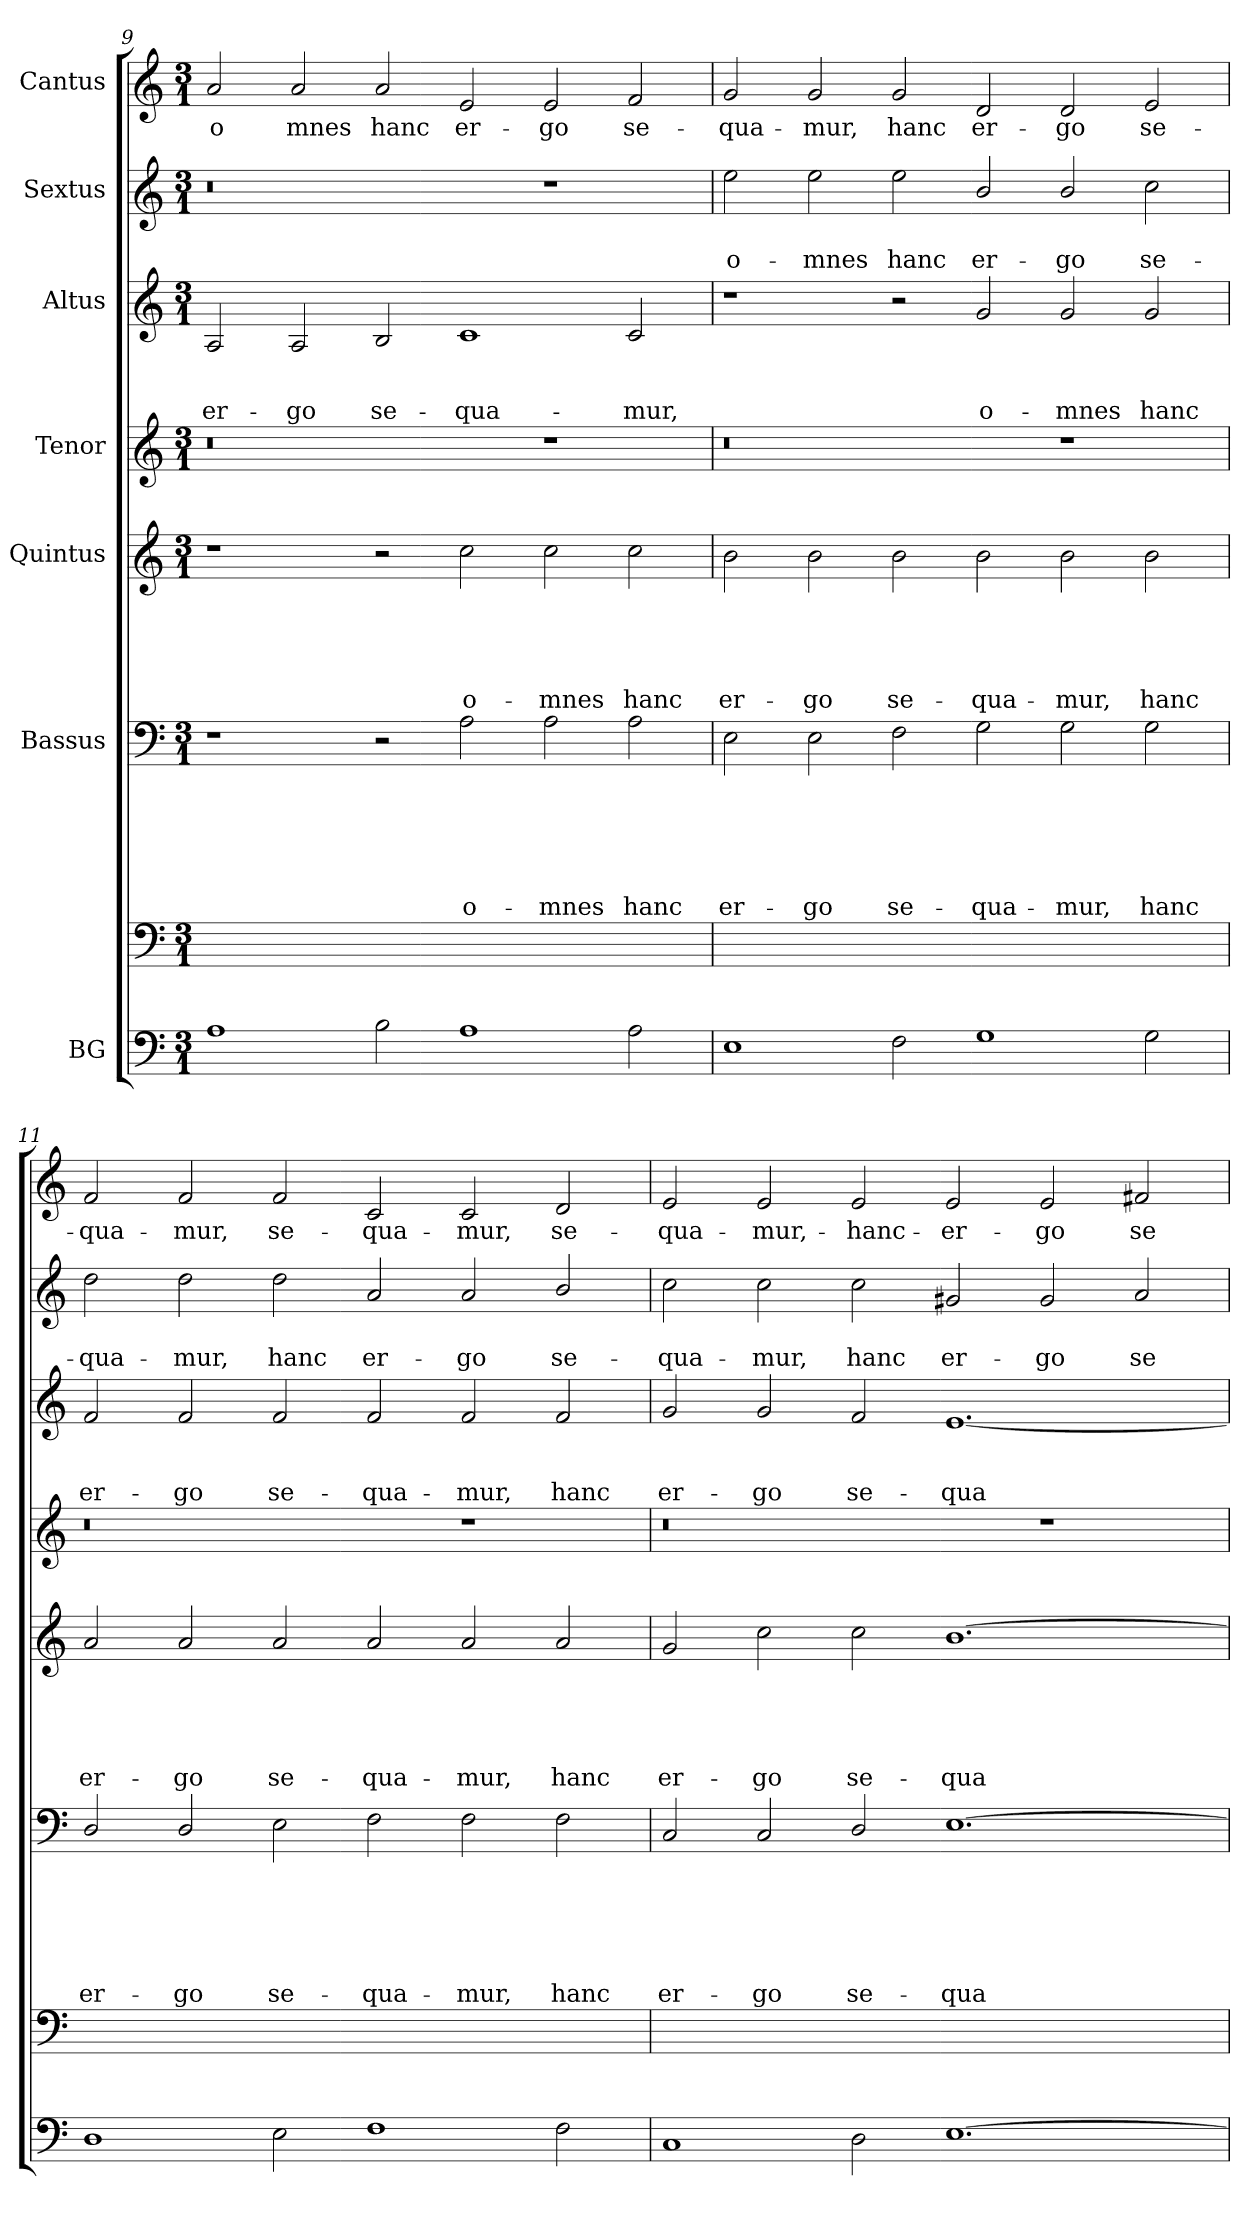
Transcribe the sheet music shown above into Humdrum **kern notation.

**kern	**kern	**kern	**text	**text	**text	**text	**text	**text	**kern	**text	**text	**text	**text	**text	**kern	**kern	**text	**text	**text	**kern	**text	**text	**kern	**text
*part7	*part7	*part6	*part6	*part6	*part6	*part6	*part6	*part6	*part5	*part5	*part5	*part5	*part5	*part5	*part4	*part3	*part3	*part3	*part3	*part2	*part2	*part2	*part1	*part1
*staff8	*staff7	*staff6	*staff6	*staff6	*staff6	*staff6	*staff6	*staff6	*staff5	*staff5	*staff5	*staff5	*staff5	*staff5	*staff4	*staff3	*staff3	*staff3	*staff3	*staff2	*staff2	*staff2	*staff1	*staff1
*I"BG	*	*I"Bassus	*	*	*	*	*	*	*I"Quintus	*	*	*	*	*	*I"Tenor	*I"Altus	*	*	*	*I"Sextus	*	*	*I"Cantus	*
!!LO:PB:g=z
*clefF4	*clefF4	*clefF4	*	*	*	*	*	*	*clefG2	*	*	*	*	*	*clefG2	*clefG2	*	*	*	*clefG2	*	*	*clefG2	*
*	*	*	*	*	*	*	*	*	*ITrd7c12	*	*	*	*	*	*ITrd7c12	*	*	*	*	*	*	*	*	*
*k[]	*k[]	*k[]	*	*	*	*	*	*	*k[]	*	*	*	*	*	*k[]	*k[]	*	*	*	*k[]	*	*	*k[]	*
*C:	*C:	*C:	*	*	*	*	*	*	*C:	*	*	*	*	*	*C:	*C:	*	*	*	*C:	*	*	*C:	*
*M3/1	*M3/1	*M3/1	*	*	*	*	*	*	*M3/1	*	*	*	*	*	*M3/1	*M3/1	*	*	*	*M3/1	*	*	*M3/1	*
*MM480	*MM480	*MM480	*	*	*	*	*	*	*MM480	*	*	*	*	*	*MM480	*MM480	*	*	*	*MM480	*	*	*MM480	*
=9	=9	=9	=9	=9	=9	=9	=9	=9	=9	=9	=9	=9	=9	=9	=9	=9	=9	=9	=9	=9	=9	=9	=9	=9
!	!	!	!	!	!	!	!	!	!	!	!	!	!	!	!	!	!	!	!LO:LY:b	!	!	!	!	!LO:LY:b
1A	0.ryy	1r	.	.	.	.	.	.	1r	.	.	.	.	.	0r	2A/	.	.	er-	0r	.	.	2a/	o
!	!	!	!	!	!	!	!	!	!	!	!	!	!	!	!	!	!	!	!LO:LY:b	!	!	!	!	!LO:LY:b
.	.	.	.	.	.	.	.	.	.	.	.	.	.	.	.	2A/	.	.	-go	.	.	.	2a/	mnes
!	!	!	!	!	!	!	!	!	!	!	!	!	!	!	!	!	!	!	!LO:LY:b	!	!	!	!	!LO:LY:b
2B\	.	2r	.	.	.	.	.	.	2r	.	.	.	.	.	.	2B/	.	.	se-	.	.	.	2a/	hanc
!	!	!	!	!	!	!	!	!LO:LY:b	!	!	!	!	!	!LO:LY:b	!	!	!	!	!LO:LY:b	!	!	!	!	!LO:LY:b
1A	.	2A\	.	.	.	.	.	o-	2c\	.	.	.	.	o-	.	1c	.	.	-qua-	.	.	.	2e/	er-
!	!	!	!	!	!	!	!	!LO:LY:b	!	!	!	!	!	!LO:LY:b	!	!	!	!	!	!	!	!	!	!LO:LY:b
.	.	2A\	.	.	.	.	.	-mnes	2c\	.	.	.	.	-mnes	1r	.	.	.	.	1r	.	.	2e/	-go
!	!	!	!	!	!	!	!	!LO:LY:b	!	!	!	!	!	!LO:LY:b	!	!	!	!	!LO:LY:b	!	!	!	!	!LO:LY:b
2A\	.	2A\	.	.	.	.	.	hanc	2c\	.	.	.	.	hanc	.	2c/	.	.	-mur,	.	.	.	2f/	se-
=10	=10	=10	=10	=10	=10	=10	=10	=10	=10	=10	=10	=10	=10	=10	=10	=10	=10	=10	=10	=10	=10	=10	=10	=10
!	!	!	!	!	!	!	!	!LO:LY:b	!	!	!	!	!	!LO:LY:b	!	!	!	!	!	!	!	!LO:LY:b	!	!LO:LY:b
1E	0.ryy	2E\	.	.	.	.	.	er-	2B\	.	.	.	.	er-	0r	1r	.	.	.	2ee\	.	o-	2g/	-qua-
!	!	!	!	!	!	!	!	!LO:LY:b	!	!	!	!	!	!LO:LY:b	!	!	!	!	!	!	!	!LO:LY:b	!	!LO:LY:b
.	.	2E\	.	.	.	.	.	-go	2B\	.	.	.	.	-go	.	.	.	.	.	2ee\	.	-mnes	2g/	-mur,
!	!	!	!	!	!	!	!	!LO:LY:b	!	!	!	!	!	!LO:LY:b	!	!	!	!	!	!	!	!LO:LY:b	!	!LO:LY:b
2F\	.	2F\	.	.	.	.	.	se-	2B\	.	.	.	.	se-	.	2r	.	.	.	2ee\	.	hanc	2g/	hanc
!	!	!	!	!	!	!	!	!LO:LY:b	!	!	!	!	!	!LO:LY:b	!	!	!	!	!LO:LY:b	!	!	!LO:LY:b	!	!LO:LY:b
1G	.	2G\	.	.	.	.	.	-qua-	2B\	.	.	.	.	-qua-	.	2g/	.	.	o-	2b/	.	er-	2d/	er-
!	!	!	!	!	!	!	!	!LO:LY:b	!	!	!	!	!	!LO:LY:b	!	!	!	!	!LO:LY:b	!	!	!LO:LY:b	!	!LO:LY:b
.	.	2G\	.	.	.	.	.	-mur,	2B\	.	.	.	.	-mur,	1r	2g/	.	.	-mnes	2b/	.	-go	2d/	-go
!	!	!	!	!	!	!	!	!LO:LY:b	!	!	!	!	!	!LO:LY:b	!	!	!	!	!LO:LY:b	!	!	!LO:LY:b	!	!LO:LY:b
2G\	.	2G\	.	.	.	.	.	hanc	2B\	.	.	.	.	hanc	.	2g/	.	.	hanc	2cc\	.	se-	2e/	se-
=11	=11	=11	=11	=11	=11	=11	=11	=11	=11	=11	=11	=11	=11	=11	=11	=11	=11	=11	=11	=11	=11	=11	=11	=11
!	!	!	!	!	!	!	!	!LO:LY:b	!	!	!	!	!	!LO:LY:b	!	!	!	!	!LO:LY:b	!	!	!LO:LY:b	!	!LO:LY:b
1D	0.ryy	2D/	.	.	.	.	.	er-	2A/	.	.	.	.	er-	0r	2f/	.	.	er-	2dd\	.	-qua-	2f/	-qua-
!	!	!	!	!	!	!	!	!LO:LY:b	!	!	!	!	!	!LO:LY:b	!	!	!	!	!LO:LY:b	!	!	!LO:LY:b	!	!LO:LY:b
.	.	2D/	.	.	.	.	.	-go	2A/	.	.	.	.	-go	.	2f/	.	.	-go	2dd\	.	-mur,	2f/	-mur,
!	!	!	!	!	!	!	!	!LO:LY:b	!	!	!	!	!	!LO:LY:b	!	!	!	!	!LO:LY:b	!	!	!LO:LY:b	!	!LO:LY:b
2E\	.	2E\	.	.	.	.	.	se-	2A/	.	.	.	.	se-	.	2f/	.	.	se-	2dd\	.	hanc	2f/	se-
!	!	!	!	!	!	!	!	!LO:LY:b	!	!	!	!	!	!LO:LY:b	!	!	!	!	!LO:LY:b	!	!	!LO:LY:b	!	!LO:LY:b
1F	.	2F\	.	.	.	.	.	-qua-	2A/	.	.	.	.	-qua-	.	2f/	.	.	-qua-	2a/	.	er-	2c/	-qua-
!	!	!	!	!	!	!	!	!LO:LY:b	!	!	!	!	!	!LO:LY:b	!	!	!	!	!LO:LY:b	!	!	!LO:LY:b	!	!LO:LY:b
.	.	2F\	.	.	.	.	.	-mur,	2A/	.	.	.	.	-mur,	1r	2f/	.	.	-mur,	2a/	.	-go	2c/	-mur,
!	!	!	!	!	!	!	!	!LO:LY:b	!	!	!	!	!	!LO:LY:b	!	!	!	!	!LO:LY:b	!	!	!LO:LY:b	!	!LO:LY:b
2F\	.	2F\	.	.	.	.	.	hanc	2A/	.	.	.	.	hanc	.	2f/	.	.	hanc	2b/	.	se-	2d/	se-
=12	=12	=12	=12	=12	=12	=12	=12	=12	=12	=12	=12	=12	=12	=12	=12	=12	=12	=12	=12	=12	=12	=12	=12	=12
!	!	!	!	!	!	!	!	!LO:LY:b	!	!	!	!	!	!LO:LY:b	!	!	!	!	!LO:LY:b	!	!	!LO:LY:b	!	!LO:LY:b
1C	0.ryy	2C/	.	.	.	.	.	er-	2G/	.	.	.	.	er-	0r	2g/	.	.	er-	2cc\	.	-qua-	2e/	-qua-
!	!	!	!	!	!	!	!	!LO:LY:b	!	!	!	!	!	!LO:LY:b	!	!	!	!	!LO:LY:b	!	!	!LO:LY:b	!	!LO:LY:b
.	.	2C/	.	.	.	.	.	-go	2c\	.	.	.	.	-go	.	2g/	.	.	-go	2cc\	.	-mur,	2e/	-mur,-
!	!	!	!	!	!	!	!	!LO:LY:b	!	!	!	!	!	!LO:LY:b	!	!	!	!	!LO:LY:b	!	!	!LO:LY:b	!	!LO:LY:b
2D\	.	2D/	.	.	.	.	.	se-	2c\	.	.	.	.	se-	.	2f/	.	.	se-	2cc\	.	hanc	2e/	-hanc-
!	!	!	!	!	!	!	!	!LO:LY:b	!	!	!	!	!	!LO:LY:b	!	!	!	!	!LO:LY:b	!	!	!LO:LY:b	!	!LO:LY:b
[>1.E	.	[>1.E	.	.	.	.	.	-qua-	[>1.B	.	.	.	.	-qua-	.	[<1.e	.	.	-qua-	2g#X/	.	er-	2e/	-er-
!	!	!	!	!	!	!	!	!	!	!	!	!	!	!	!	!	!	!	!	!	!	!LO:LY:b	!	!LO:LY:b
.	.	.	.	.	.	.	.	.	.	.	.	.	.	.	1r	.	.	.	.	2g#/	.	-go	2e/	-go
!	!	!	!	!	!	!	!	!	!	!	!	!	!	!	!	!	!	!	!	!	!	!LO:LY:b	!	!LO:LY:b
.	.	.	.	.	.	.	.	.	.	.	.	.	.	.	.	.	.	.	.	2a/	.	se-	2f#X/	se-
=	=	=	=	=	=	=	=	=	=	=	=	=	=	=	=	=	=	=	=	=	=	=	=	=
*-	*-	*-	*-	*-	*-	*-	*-	*-	*-	*-	*-	*-	*-	*-	*-	*-	*-	*-	*-	*-	*-	*-	*-	*-
